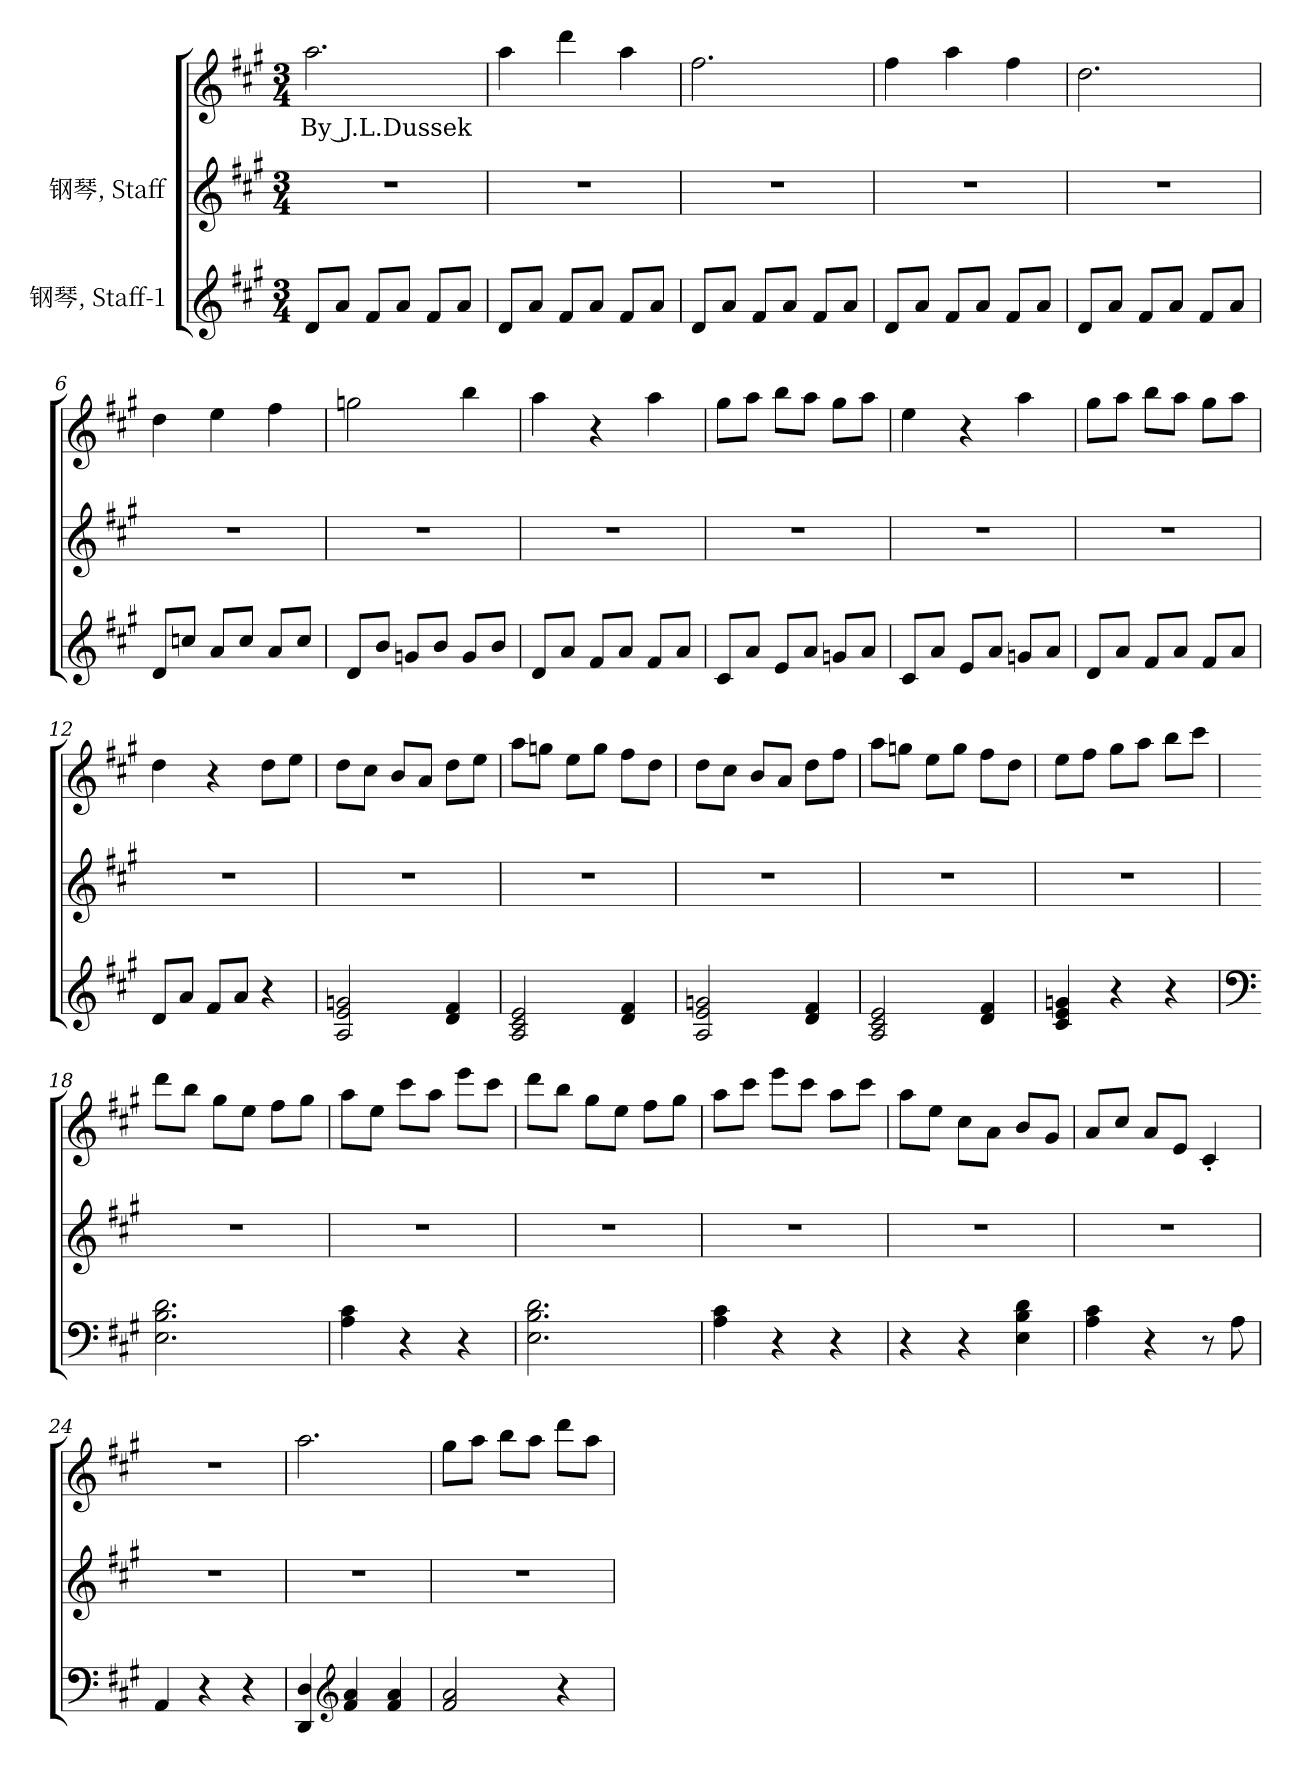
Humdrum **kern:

**kern	**kern	**kern	**text
*part2	*part1	*part1	*part1
*staff3	*staff2	*staff1	*staff1
*I"钢琴, Staff-1	*I"钢琴, Staff	*	*
*clefG2	*clefG2	*clefG2	*
*k[f#c#g#]	*k[f#c#g#]	*k[f#c#g#]	*
*M3/4	*M3/4	*M3/4	*
*MM180	*MM180	*MM180	*
=1	=1	=1	=1
8d/L	2.r	2.aa\	By J.L.Dussek
8a/J	.	.	.
8f#/L	.	.	.
8a/J	.	.	.
8f#/L	.	.	.
8a/J	.	.	.
=2	=2	=2	=2
8d/L	2.r	4aa\	.
8a/J	.	.	.
8f#/L	.	4ddd\	.
8a/J	.	.	.
8f#/L	.	4aa\	.
8a/J	.	.	.
=3	=3	=3	=3
8d/L	2.r	2.ff#\	.
8a/J	.	.	.
8f#/L	.	.	.
8a/J	.	.	.
8f#/L	.	.	.
8a/J	.	.	.
=4	=4	=4	=4
8d/L	2.r	4ff#\	.
8a/J	.	.	.
8f#/L	.	4aa\	.
8a/J	.	.	.
8f#/L	.	4ff#\	.
8a/J	.	.	.
=5	=5	=5	=5
8d/L	2.r	2.dd\	.
8a/J	.	.	.
8f#/L	.	.	.
8a/J	.	.	.
8f#/L	.	.	.
8a/J	.	.	.
!!LO:LB:g=z
=6	=6	=6	=6
8d/L	2.r	4dd\	.
8ccn/J	.	.	.
8a/L	.	4ee\	.
8cc/J	.	.	.
8a/L	.	4ff#\	.
8cc/J	.	.	.
=7	=7	=7	=7
8d/L	2.r	2ggn\	.
8b/J	.	.	.
8gn/L	.	.	.
8b/J	.	.	.
8g/L	.	4bb\	.
8b/J	.	.	.
=8	=8	=8	=8
8d/L	2.r	4aa\	.
8a/J	.	.	.
8f#/L	.	4r	.
8a/J	.	.	.
8f#/L	.	4aa\	.
8a/J	.	.	.
=9	=9	=9	=9
8c#/L	2.r	8gg#\L	.
8a/J	.	8aa\J	.
8e/L	.	8bb\L	.
8a/J	.	8aa\J	.
8gn/L	.	8gg#\L	.
8a/J	.	8aa\J	.
=10	=10	=10	=10
8c#/L	2.r	4ee\	.
8a/J	.	.	.
8e/L	.	4r	.
8a/J	.	.	.
8gn/L	.	4aa\	.
8a/J	.	.	.
!!LO:LB:g=z
=11	=11	=11	=11
8d/L	2.r	8gg#\L	.
8a/J	.	8aa\J	.
8f#/L	.	8bb\L	.
8a/J	.	8aa\J	.
8f#/L	.	8gg#\L	.
8a/J	.	8aa\J	.
=12	=12	=12	=12
8d/L	2.r	4dd\	.
8a/J	.	.	.
8f#/L	.	4r	.
8a/J	.	.	.
4r	.	8dd\L	.
.	.	8ee\J	.
=13	=13	=13	=13
2A/ 2e/ 2gn/	2.r	8dd\L	.
.	.	8cc#\J	.
.	.	8b/L	.
.	.	8a/J	.
4d/ 4f#/	.	8dd\L	.
.	.	8ee\J	.
=14	=14	=14	=14
2A/ 2c#/ 2e/	2.r	8aa\L	.
.	.	8ggn\J	.
.	.	8ee\L	.
.	.	8gg\J	.
4d/ 4f#/	.	8ff#\L	.
.	.	8dd\J	.
=15	=15	=15	=15
2A/ 2e/ 2gn/	2.r	8dd\L	.
.	.	8cc#\J	.
.	.	8b/L	.
.	.	8a/J	.
4d/ 4f#/	.	8dd\L	.
.	.	8ff#\J	.
!!LO:LB:g=z
=16	=16	=16	=16
2A/ 2c#/ 2e/	2.r	8aa\L	.
.	.	8ggn\J	.
.	.	8ee\L	.
.	.	8gg\J	.
4d/ 4f#/	.	8ff#\L	.
.	.	8dd\J	.
=17	=17	=17	=17
4c#/ 4e/ 4gn/	2.r	8ee\L	.
.	.	8ff#\J	.
4r	.	8gg#\L	.
.	.	8aa\J	.
4r	.	8bb\L	.
.	.	8ccc#\J	.
=18	=18	=18	=18
*clefF4	*	*	*
2.E\ 2.B\ 2.d\	2.r	8ddd\L	.
.	.	8bb\J	.
.	.	8gg#\L	.
.	.	8ee\J	.
.	.	8ff#\L	.
.	.	8gg#\J	.
=19	=19	=19	=19
4A\ 4c#\	2.r	8aa\L	.
.	.	8ee\J	.
4r	.	8ccc#\L	.
.	.	8aa\J	.
4r	.	8eee\L	.
.	.	8ccc#\J	.
=20	=20	=20	=20
2.E\ 2.B\ 2.d\	2.r	8ddd\L	.
.	.	8bb\J	.
.	.	8gg#\L	.
.	.	8ee\J	.
.	.	8ff#\L	.
.	.	8gg#\J	.
!!LO:PB:g=z
=21	=21	=21	=21
4A\ 4c#\	2.r	8aa\L	.
.	.	8ccc#\J	.
4r	.	8eee\L	.
.	.	8ccc#\J	.
4r	.	8aa\L	.
.	.	8ccc#\J	.
=22	=22	=22	=22
4r	2.r	8aa\L	.
.	.	8ee\J	.
4r	.	8cc#\L	.
.	.	8a\J	.
4E\ 4B\ 4d\	.	8b/L	.
.	.	8g#/J	.
=23	=23	=23	=23
4A\ 4c#\	2.r	8a/L	.
.	.	8cc#/J	.
4r	.	8a/L	.
.	.	8e/J	.
8r	.	4c#'/	.
8A\	.	.	.
=24	=24	=24	=24
4AA/	2.r	2.r	.
4r	.	.	.
4r	.	.	.
=25	=25	=25	=25
4DD/ 4D/	2.r	2.aa\	.
*clefG2	*	*	*
4f#/ 4a/	.	.	.
4f#/ 4a/	.	.	.
=26	=26	=26	=26
2f#/ 2a/	2.r	8gg#\L	.
.	.	8aa\J	.
.	.	8bb\L	.
.	.	8aa\J	.
4r	.	8ddd\L	.
.	.	8aa\J	.
=	=	=	=
*-	*-	*-	*-
